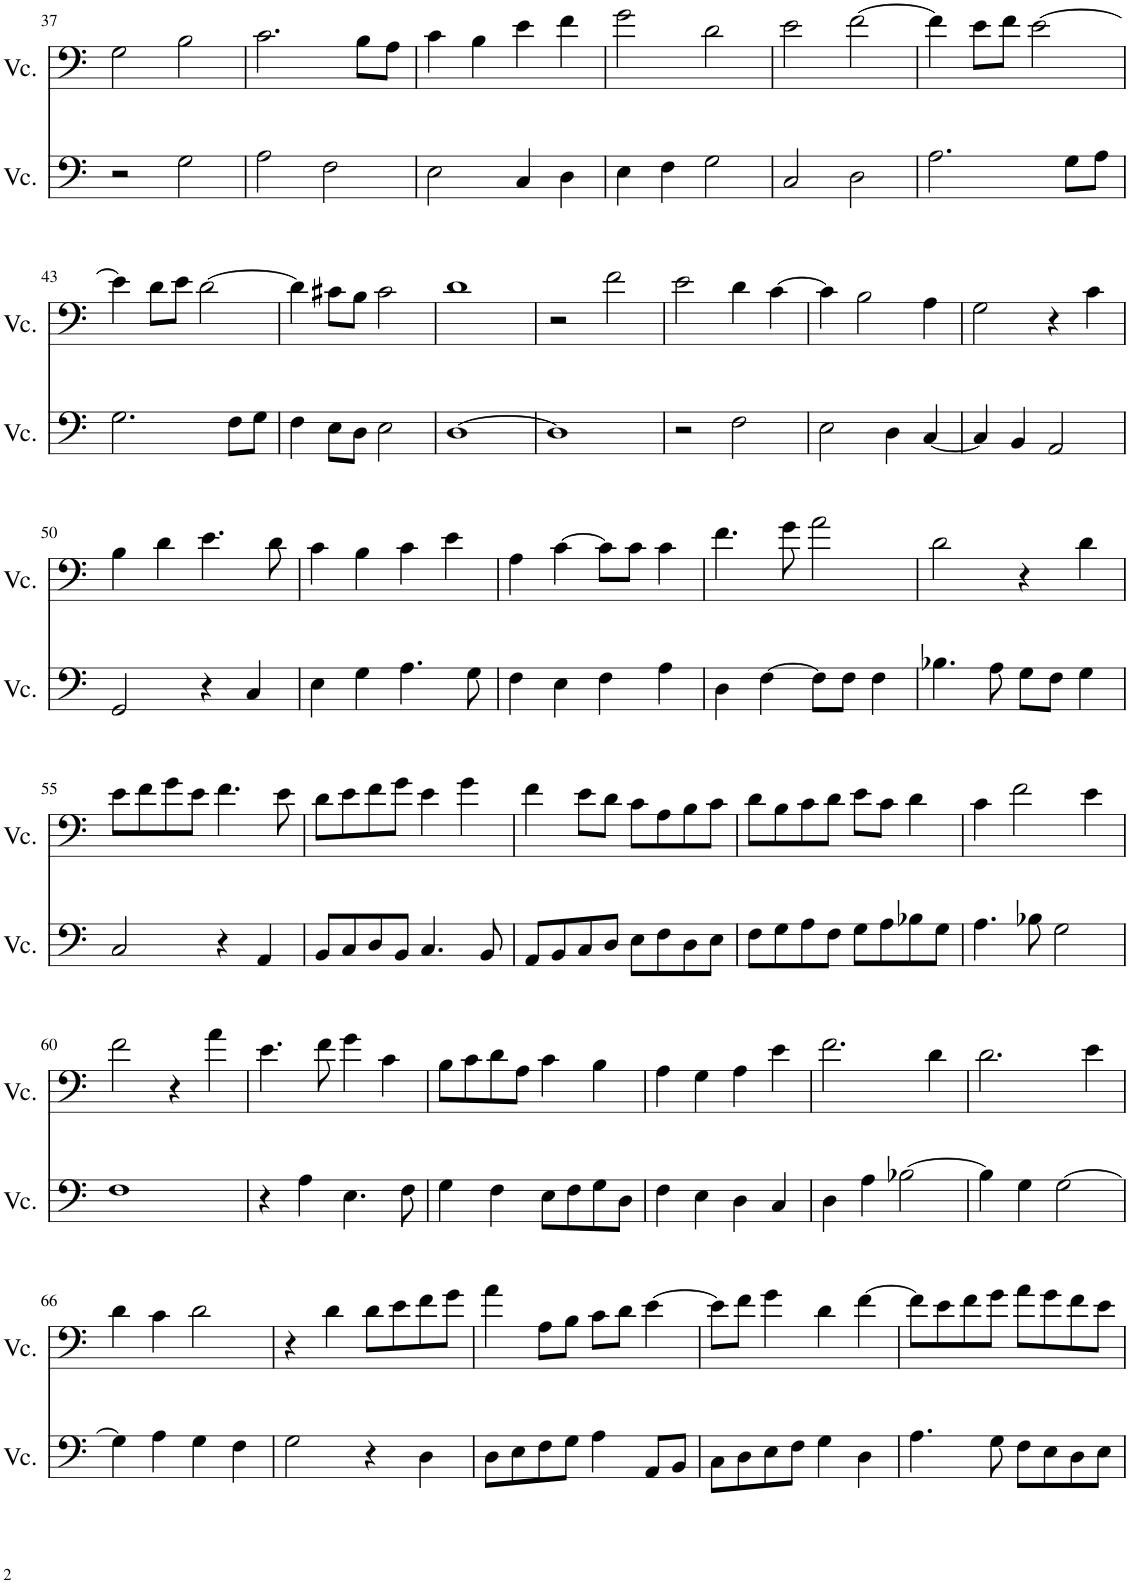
**kern	**kern
*part2	*part1
*staff2	*staff1
*I"Violoncello2	*I"Violoncello1
*I'Vc.	*I'Vc.
!!LO:PB:g=z
*clefF4	*clefF4
*k[]	*k[]
*M4/4	*M4/4
=37	=37
2r	2G\
2G\	2B\
=38	=38
2A\	2.c\
2F\	.
.	8B\L
.	8A\J
=39	=39
2E\	4c\
.	4B\
4C/	4e\
4D\	4f\
=40	=40
4E\	2g\
4F\	.
2G\	2d\
=41	=41
2C/	2e\
2D\	[2f\
=42	=42
2.A\	4f\]
.	8e\L
.	8f\J
.	[2e\
8G\L	.
8A\J	.
!!LO:LB:g=z
=43	=43
2.G\	4e\]
.	8d\L
.	8e\J
.	[2d\
8F\L	.
8G\J	.
=44	=44
4F\	4d\]
8E\L	8c#X\L
8D\J	8B\J
2E\	2c#\
=45	=45
[1D	1d
=46	=46
1D]	2r
.	2f\
=47	=47
2r	2e\
2F\	4d\
.	[4c\
=48	=48
2E\	4c\]
.	2B\
4D\	.
[4C/	4A\
=49	=49
4C/]	2G\
4BB/	.
2AA/	4r
.	4c\
!!LO:LB:g=z
=50	=50
2GG/	4B\
.	4d\
4r	4.e\
4C/	.
.	8d\
=51	=51
4E\	4c\
4G\	4B\
4.A\	4c\
.	4e\
8G\	.
=52	=52
4F\	4A\
4E\	[4c\
4F\	8c\L]
.	8c\J
4A\	4c\
=53	=53
4D\	4.f\
[4F\	.
.	8g\
8F\L]	2a\
8F\J	.
4F\	.
=54	=54
4.B-X\	2d\
8A\	.
8G\L	4r
8F\J	.
4G\	4d\
!!LO:LB:g=z
=55	=55
2C/	8e\L
.	8f\
.	8g\
.	8e\J
4r	4.f\
4AA/	.
.	8e\
=56	=56
8BB/L	8d\L
8C/	8e\
8D/	8f\
8BB/J	8g\J
4.C/	4e\
.	4g\
8BB/	.
=57	=57
8AA/L	4f\
8BB/	.
8C/	8e\L
8D/J	8d\J
8E\L	8c\L
8F\	8A\
8D\	8B\
8E\J	8c\J
=58	=58
8F\L	8d\L
8G\	8B\
8A\	8c\
8F\J	8d\J
8G\L	8e\L
8A\	8c\J
8B-X\	4d\
8G\J	.
=59	=59
4.A\	4c\
.	2f\
8B-X\	.
2G\	.
.	4e\
!!LO:LB:g=z
=60	=60
1F	2f\
.	4r
.	4a\
=61	=61
4r	4.e\
4A\	.
.	8f\
4.E\	4g\
.	4c\
8F\	.
=62	=62
4G\	8B\L
.	8c\
4F\	8d\
.	8A\J
8E\L	4c\
8F\	.
8G\	4B\
8D\J	.
=63	=63
4F\	4A\
4E\	4G\
4D\	4A\
4C/	4e\
=64	=64
4D\	2.f\
4A\	.
[2B-X\	.
.	4d\
=65	=65
4B-\]	2.d\
4G\	.
[2G\	.
.	4e\
!!LO:LB:g=z
=66	=66
4G\]	4d\
4A\	4c\
4G\	2d\
4F\	.
=67	=67
2G\	4r
.	4d\
4r	8d\L
.	8e\
4D\	8f\
.	8g\J
=68	=68
8D\L	4a\
8E\	.
8F\	8A\L
8G\J	8B\J
4A\	8c\L
.	8d\J
8AA/L	[4e\
8BB/J	.
=69	=69
8C\L	8e\L]
8D\	8f\J
8E\	4g\
8F\J	.
4G\	4d\
4D\	[4f\
=70	=70
4.A\	8f\L]
.	8e\
.	8f\
8G\	8g\J
8F\L	8a\L
8E\	8g\
8D\	8f\
8E\J	8e\J
=	=
*-	*-
